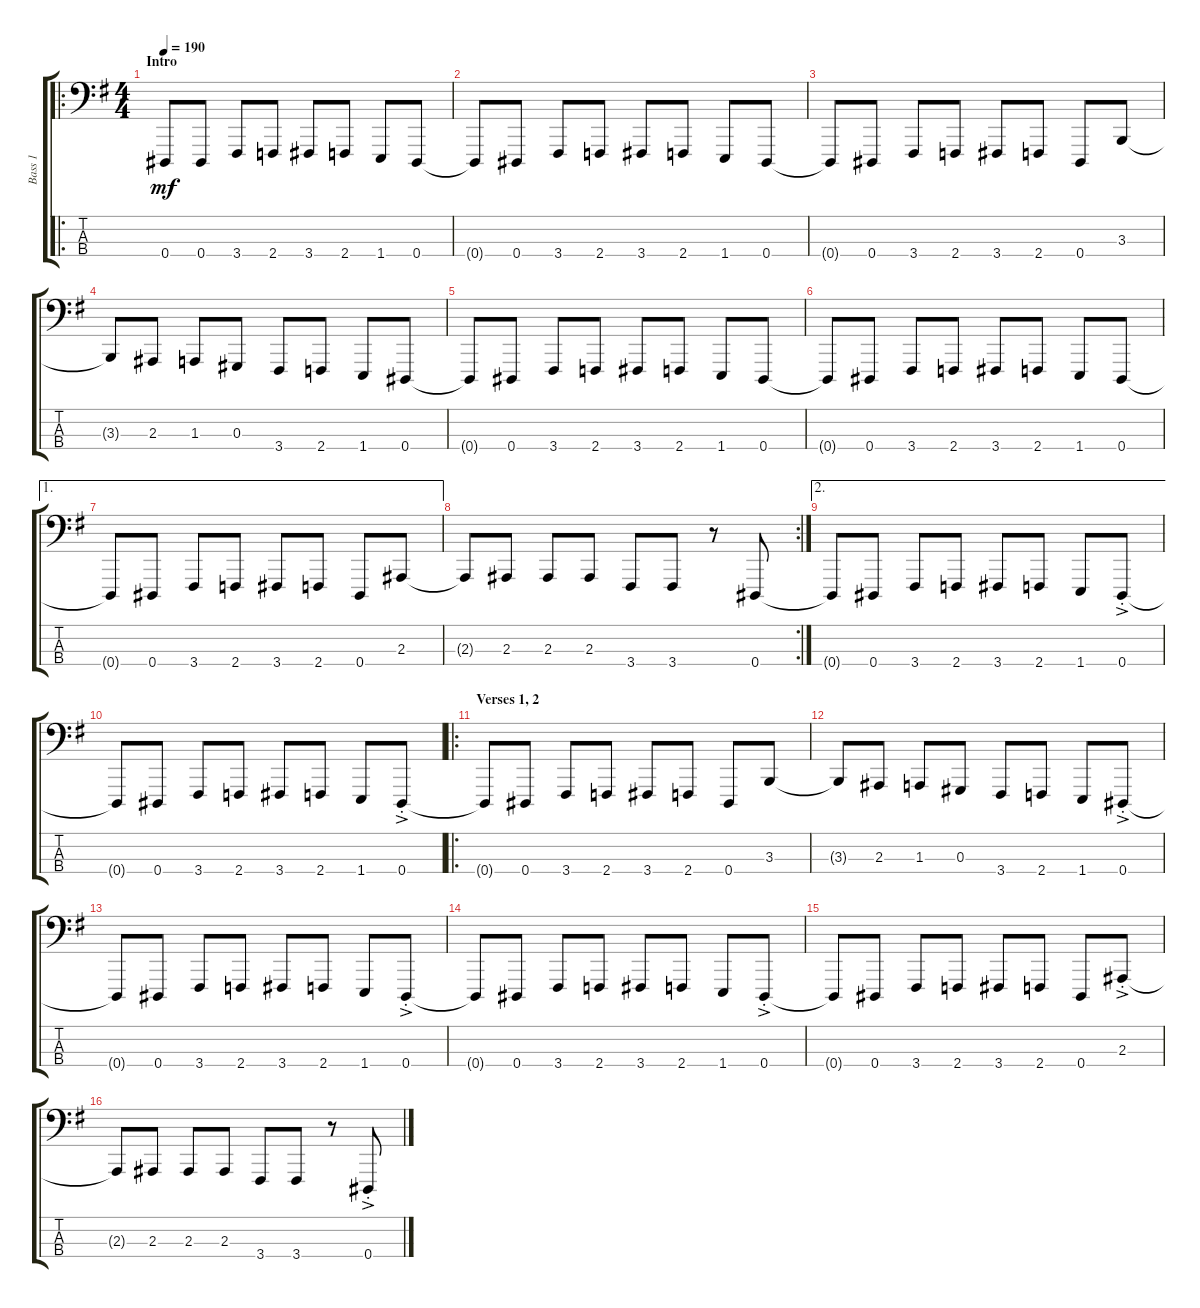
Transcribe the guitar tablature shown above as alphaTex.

\track ("Bass 1" "Bass 1") {instrument acousticgrandpiano}
\staff {score tabs}
\tuning (Gb2 Db2 Ab1 Eb1) {hide}
\ro
\ts (4 4)
\section ("" "Intro")
\tempo 190
\clef f4
\ks g
0.4.8{dy mf instrument acousticgrandpiano} 0.4.8 3.4.8 2.4.8 3.4.8 2.4.8 1.4.8 0.4.8 |
0.4{t}.8 0.4.8 3.4.8 2.4.8 3.4.8 2.4.8 1.4.8 0.4.8 |
0.4{t}.8 0.4.8 3.4.8 2.4.8 3.4.8 2.4.8 0.4.8 3.3.8 |
3.3{t}.8 2.3.8 1.3.8 0.3.8 3.4.8 2.4.8 1.4.8 0.4.8 |
0.4{t}.8 0.4.8 3.4.8 2.4.8 3.4.8 2.4.8 1.4.8 0.4.8 |
0.4{t}.8 0.4.8 3.4.8 2.4.8 3.4.8 2.4.8 1.4.8 0.4.8 |
\ae 1
0.4{t}.8 0.4.8 3.4.8 2.4.8 3.4.8 2.4.8 0.4.8 2.3.8 |
\rc 2
2.3{t}.8 2.3.8 2.3.8 2.3.8 3.4.8 3.4.8 r.8 0.4.8 |
\ae 2
0.4{t}.8 0.4.8 3.4.8 2.4.8 3.4.8 2.4.8 1.4.8 0.4{ac st}.8 |
0.4{t}.8 0.4.8 3.4.8 2.4.8 3.4.8 2.4.8 1.4.8 0.4{ac st}.8 |
\ro
\section ("" "Verses 1, 2")
0.4{t}.8 0.4.8 3.4.8 2.4.8 3.4.8 2.4.8 0.4.8 3.3.8 |
3.3{t}.8 2.3.8 1.3.8 0.3.8 3.4.8 2.4.8 1.4.8 0.4{ac st}.8 |
0.4{t}.8 0.4.8 3.4.8 2.4.8 3.4.8 2.4.8 1.4.8 0.4{ac st}.8 |
0.4{t}.8 0.4.8 3.4.8 2.4.8 3.4.8 2.4.8 1.4.8 0.4{ac st}.8 |
0.4{t}.8 0.4.8 3.4.8 2.4.8 3.4.8 2.4.8 0.4.8 2.3{ac st}.8 |
2.3{t}.8 2.3.8 2.3.8 2.3.8 3.4.8 3.4.8 r.8 0.4{ac st}.8
